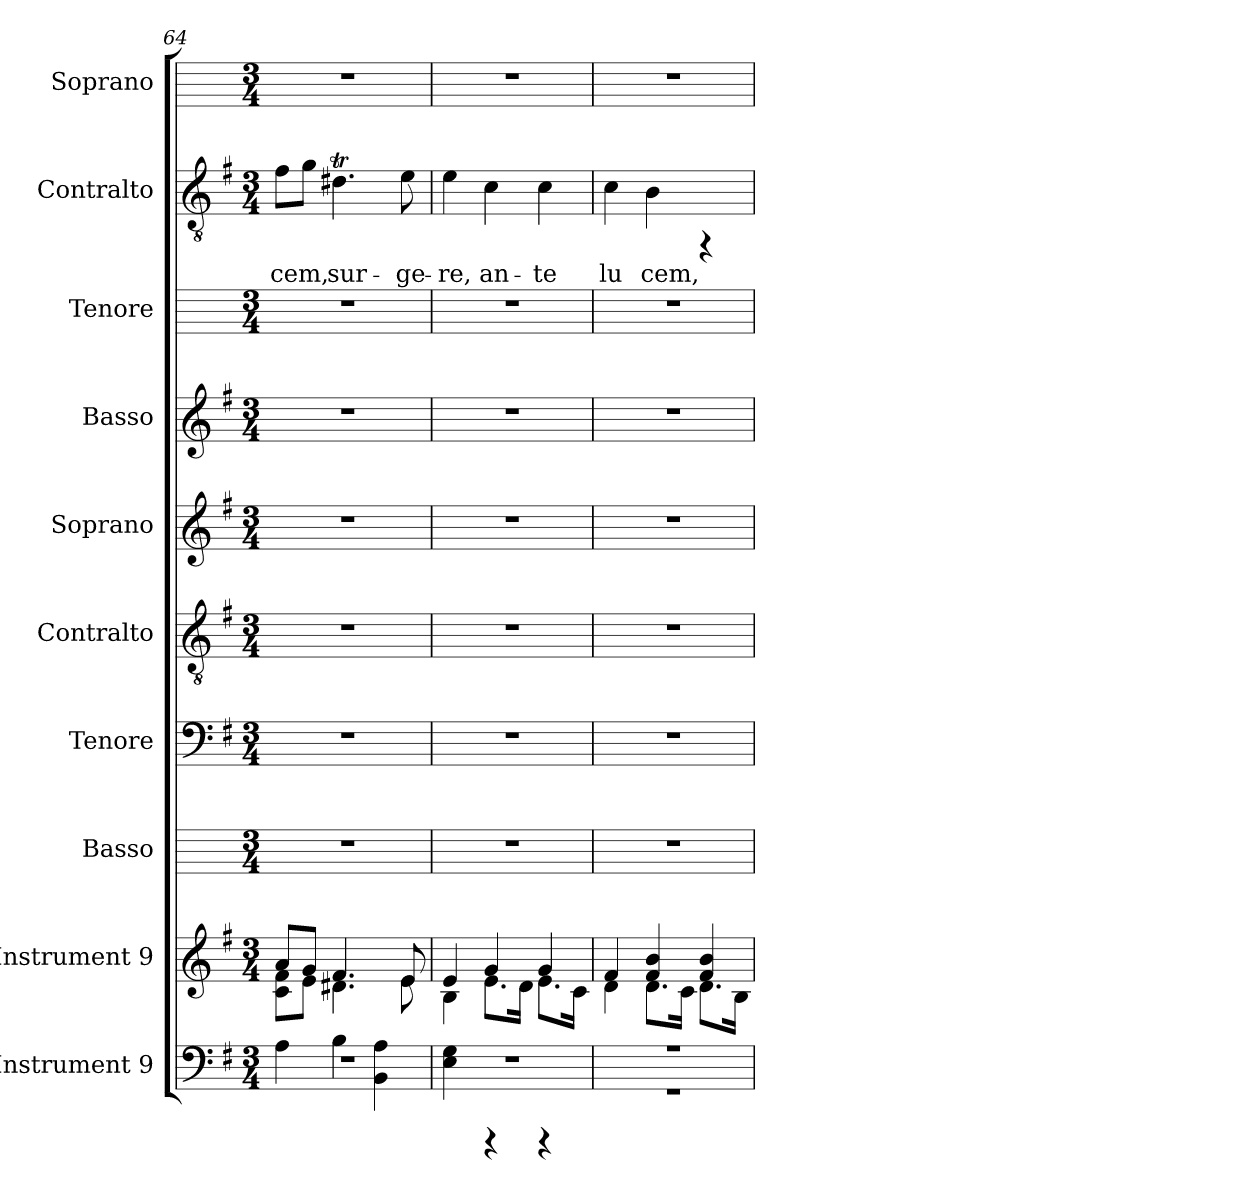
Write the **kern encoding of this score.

**kern	**kern	**kern	**kern	**kern	**kern	**kern	**kern	**kern	**text	**kern
*part10	*part9	*part8	*part7	*part6	*part5	*part4	*part3	*part2	*part2	*part1
*staff10	*staff9	*staff8	*staff7	*staff6	*staff5	*staff4	*staff3	*staff2	*staff2	*staff1
*I"Instrument 9	*I"Instrument 9	*I"Basso	*I"Tenore	*I"Contralto	*I"Soprano	*I"Basso	*I"Tenore	*I"Contralto	*	*I"Soprano
*	*	*	*	*	*	*I'Basso	*	*I'Contralto	*	*
*clefF4	*clefG2	*	*clefF4	*clefGv2	*clefG2	*clefG2	*	*clefGv2	*	*
*k[f#]	*k[f#]	*k[]	*k[f#]	*k[f#]	*k[f#]	*k[f#]	*k[]	*k[f#]	*	*k[]
*G:	*G:	*C:	*G:	*G:	*G:	*G:	*C:	*G:	*	*C:
*M3/4	*M3/4	*M3/4	*M3/4	*M3/4	*M3/4	*M3/4	*M3/4	*M3/4	*	*M3/4
=64	=64	=64	=64	=64	=64	=64	=64	=64	=64	=64
*^	*^	*	*	*	*	*	*	*	*	*
*	*^	*	*	*	*	*	*	*	*	*	*	*
!	!	!	!	!	!	!	!	!	!	!	!	!LO:LY:b:cj	!
2.r	4A\	2.r	8a/L	8c\ 8f#\L	2.r	2.r	2.r	2.r	2.r	2.r	8f#\L	-cem,	2.r
!	!	!	!	!	!	!	!	!	!	!	!	!LO:LY:b:cj	!
.	.	.	8g/J	8e\J	.	.	.	.	.	.	8g\J	.	.
!	!	!	!	!	!	!	!	!	!	!	!	!LO:LY:b:cj	!
.	4B\	.	4.f#/	4.d#X\	.	.	.	.	.	.	4.d#Xt\	sur-	.
.	4A\ 4BB\	.	.	.	.	.	.	.	.	.	.	.	.
!	!	!	!	!	!	!	!	!	!	!	!	!LO:LY:b:cj	!
.	.	.	8e/	8e\	.	.	.	.	.	.	8e\	-ge-	.
=65	=65	=65	=65	=65	=65	=65	=65	=65	=65	=65	=65	=65	=65
!	!	!	!	!	!	!	!	!	!	!	!	!LO:LY:b:cj	!
2.r	4G\ 4E\	2.r	4e/	4B\	2.r	2.r	2.r	2.r	2.r	2.r	4e\	-re,	2.r
!	!	!	!	!	!	!	!	!	!	!	!	!LO:LY:b:cj	!
.	4rCCC	.	4g/	8.e\L	.	.	.	.	.	.	4c\	an-	.
.	.	.	.	16d\J	.	.	.	.	.	.	.	.	.
!	!	!	!	!	!	!	!	!	!	!	!	!LO:LY:b:cj	!
.	4rCCC	.	4g/	8.e\L	.	.	.	.	.	.	4c\	-te	.
.	.	.	.	16c\J	.	.	.	.	.	.	.	.	.
*	*v	*v	*	*	*	*	*	*	*	*	*	*	*
=66	=66	=66	=66	=66	=66	=66	=66	=66	=66	=66	=66	=66
!	!	!	!	!	!	!	!	!	!	!	!LO:LY:b:cj	!
2.r	2.r	4f#/	4d\	2.r	2.r	2.r	2.r	2.r	2.r	4c\	lu	2.r
!	!	!	!	!	!	!	!	!	!	!	!LO:LY:b:cj	!
.	.	4f#/ 4b/	8.d\L	.	.	.	.	.	.	4B\	cem,	.
.	.	.	16c\J	.	.	.	.	.	.	.	.	.
.	.	4f#/ 4b/	8.d\L	.	.	.	.	.	.	4rFF	.	.
.	.	.	16B\J	.	.	.	.	.	.	.	.	.
*v	*v	*	*	*	*	*	*	*	*	*	*	*
*	*v	*v	*	*	*	*	*	*	*	*	*
=	=	=	=	=	=	=	=	=	=	=
*-	*-	*-	*-	*-	*-	*-	*-	*-	*-	*-
